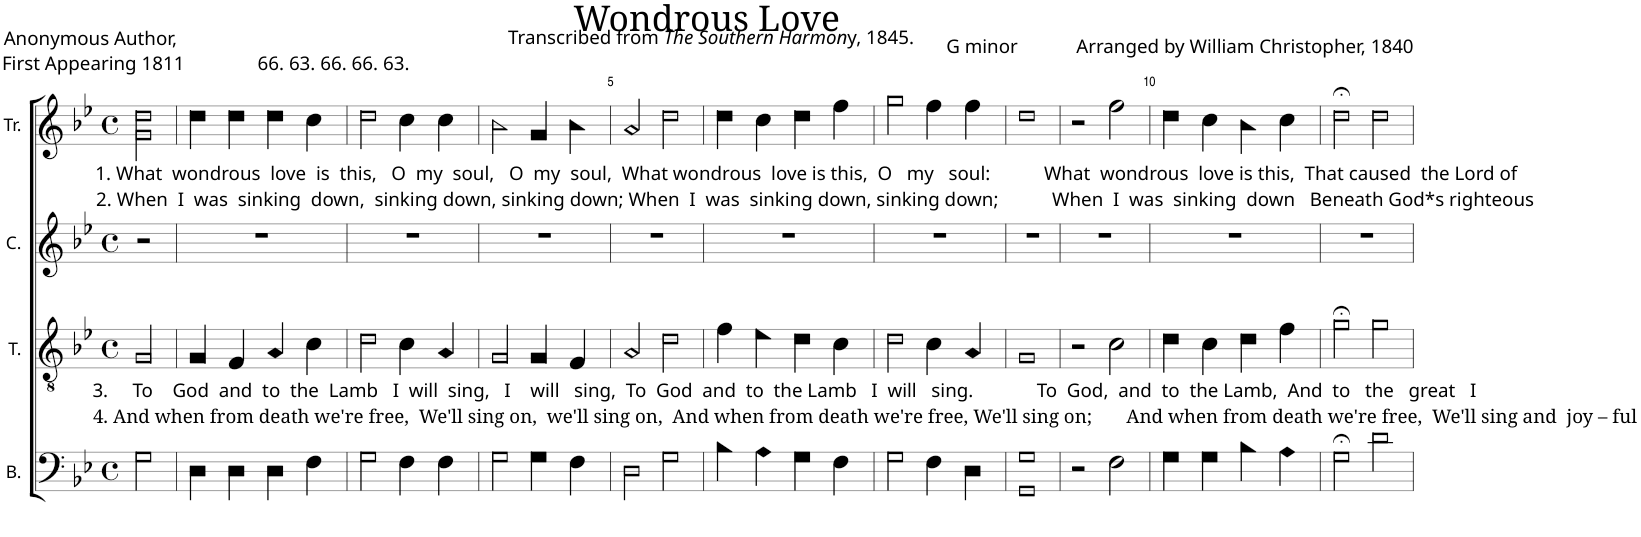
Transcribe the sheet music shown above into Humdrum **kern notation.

**kern	**kern	**kern	**kern
*part4	*part3	*part2	*part1
*staff4	*staff3	*staff2	*staff1
*I"B.	*I"T.	*I"C.	*I"Tr.
*I'B.	*I'T.	*I'C.	*I'Tr.
*clefF4	*clefGv2	*clefG2	*clefG2
*k[b-e-]	*k[b-e-]	*k[b-e-]	*k[b-e-]
*M4/4	*M4/4	*M4/4	*M4/4
*met(c)	*met(c)	*met(c)	*met(c)
=1	=1	=1	=1
!	!	!	!LO:TX:b:t=1. What  wondrous  love  is  this,   O  my  soul,   O  my  soul,  What wondrous  love is this,  O   my   soul&colon;           What  wondrous  love is this,  That caused  the Lord of
!	!	!	!LO:TX:b:t=2. When  I  was  sinking  down,  sinking down, sinking down; When  I  was  sinking down, sinking down;           When  I  was  sinking  down   Beneath God*s righteous
!	!LO:TX:b:t=3.     To    God  and  to  the  Lamb   I  will  sing,   I    will   sing,  To  God  and  to  the Lamb   I  will   sing.             To  God,  and  to  the Lamb,  And  to   the   great   I	!	!
!	!LO:TX:b:t=4. And when from death we're free,  We'll sing on,  we'll sing on,  And when from death we're free, We'll sing on;       And when from death we're free,  We'll sing and  joy – ful	!	!
2G!\	2G!/	2r	2g!\ 2dd!\
=2	=2	=2	=2
4D!\	4G!/	1r	4dd!\
4D!\	4F!/	.	4dd!\
4D!\	4A!/	.	4dd!\
4F!\	4c!\	.	4cc!\
=3	=3	=3	=3
2G!\	2d!\	1r	2dd!\
4F!\	4c!\	.	4cc!\
4F!\	4A!/	.	4cc!\
=4	=4	=4	=4
2G!\	2G!/	1r	2b-!\
4G!\	4G!/	.	4g!/
4F!\	4F!/	.	4b-!\
=5	=5	=5	=5
2D!\	2A!/	1r	2a!/
2G!\	2d!\	.	2dd!\
=6	=6	=6	=6
4B-!\	4f!\	1r	4dd!\
4A!\	4e-!\	.	4cc!\
4G!\	4d!\	.	4dd!\
4F!\	4c!\	.	4ff!\
=7	=7	=7	=7
2G!\	2d!\	1r	2gg!\
4F!\	4c!\	.	4ff!\
4D!\	4A!/	.	4ff!\
=8	=8	=8	=8
1GG! 1G!	1G!	1r	1dd!
=9	=9	=9	=9
2r	2r	1r	2r
2F!\	2c!\	.	2ff!\
=10	=10	=10	=10
4G!\	4d!\	1r	4dd!\
4G!\	4c!\	.	4cc!\
4B-!\	4d!\	.	4b-!\
4A!\	4f!\	.	4cc!\
=11	=11	=11	=11
2G;<!\	2g;<!\	1r	2dd;<!\
2d!\	2g!\	.	2dd!\
=	=	=	=
*-	*-	*-	*-
